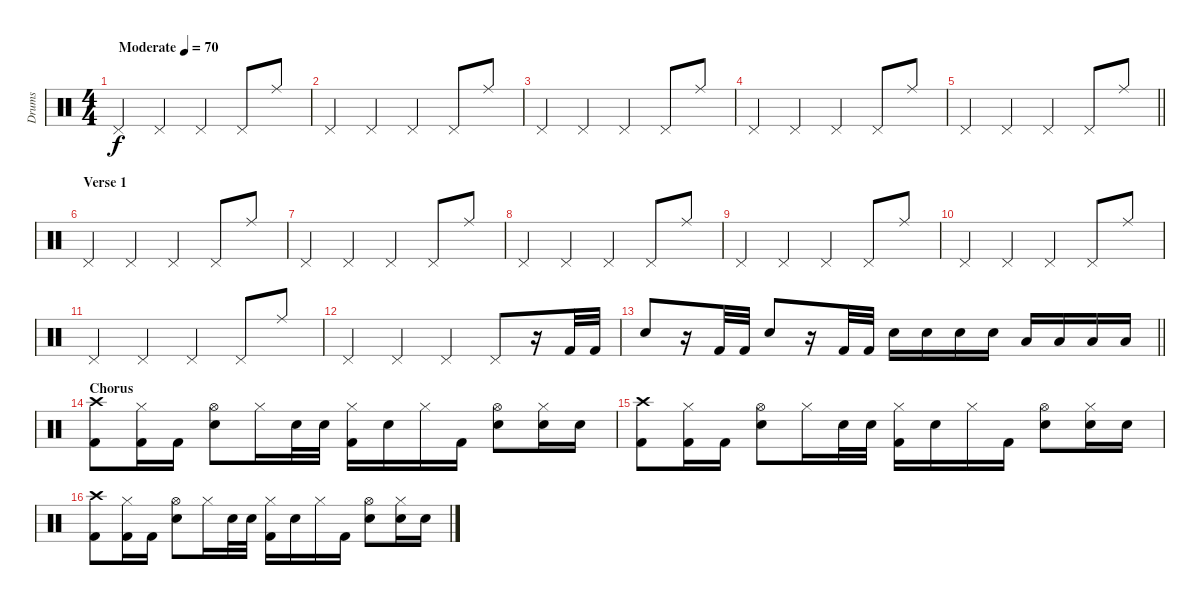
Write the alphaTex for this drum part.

\track ("Drums" "Drums") {instrument percussion}
\staff {score}
\articulation defaults
\ts (4 4)
\tempo (70 "Moderate")
\clef neutral
\ks c "Pedal Hi-Hat (hit)".4{dy f} "Pedal Hi-Hat (hit)".4 "Pedal Hi-Hat (hit)".4 "Pedal Hi-Hat (hit)".8 "Ride (middle)".8
|
"Pedal Hi-Hat (hit)".4 "Pedal Hi-Hat (hit)".4 "Pedal Hi-Hat (hit)".4 "Pedal Hi-Hat (hit)".8 "Ride (middle)".8 |
"Pedal Hi-Hat (hit)".4 "Pedal Hi-Hat (hit)".4 "Pedal Hi-Hat (hit)".4 "Pedal Hi-Hat (hit)".8 "Ride (middle)".8 |
"Pedal Hi-Hat (hit)".4 "Pedal Hi-Hat (hit)".4 "Pedal Hi-Hat (hit)".4 "Pedal Hi-Hat (hit)".8 "Ride (middle)".8 |
\barLineRight lightlight "Pedal Hi-Hat (hit)".4 "Pedal Hi-Hat (hit)".4 "Pedal Hi-Hat (hit)".4 "Pedal Hi-Hat (hit)".8 "Ride (middle)".8
|
\section ("" "Verse 1")
"Pedal Hi-Hat (hit)".4 "Pedal Hi-Hat (hit)".4 "Pedal Hi-Hat (hit)".4 "Pedal Hi-Hat (hit)".8 "Ride (middle)".8 |
"Pedal Hi-Hat (hit)".4 "Pedal Hi-Hat (hit)".4 "Pedal Hi-Hat (hit)".4 "Pedal Hi-Hat (hit)".8 "Ride (middle)".8 |
"Pedal Hi-Hat (hit)".4 "Pedal Hi-Hat (hit)".4 "Pedal Hi-Hat (hit)".4 "Pedal Hi-Hat (hit)".8 "Ride (middle)".8 |
"Pedal Hi-Hat (hit)".4 "Pedal Hi-Hat (hit)".4 "Pedal Hi-Hat (hit)".4 "Pedal Hi-Hat (hit)".8 "Ride (middle)".8 |
"Pedal Hi-Hat (hit)".4 "Pedal Hi-Hat (hit)".4 "Pedal Hi-Hat (hit)".4 "Pedal Hi-Hat (hit)".8 "Ride (middle)".8 |
"Pedal Hi-Hat (hit)".4 "Pedal Hi-Hat (hit)".4 "Pedal Hi-Hat (hit)".4 "Pedal Hi-Hat (hit)".8 "Ride (middle)".8 |
"Pedal Hi-Hat (hit)".4 "Pedal Hi-Hat (hit)".4 "Pedal Hi-Hat (hit)".4 "Pedal Hi-Hat (hit)".8 r.16 "Kick (hit) 2".32 "Kick (hit) 2".32 |
\barLineRight lightlight "Snare (hit) 2".8
r.16 "Kick (hit) 2".32 "Kick (hit) 2".32 "Snare (hit) 2".8 r.16 "Kick (hit) 2".32 "Kick (hit) 2".32 "Snare (hit) 2".16 "Snare (hit) 2".16 "Snare (hit) 2".16 "Snare (hit) 2".16 "Low Tom (hit)".16 "Low Tom (hit)".16 "Low Tom (hit)".16 "Low Tom (hit)".16 |
\section ("" "Chorus")
("Crash high (hit)" "Kick (hit) 2").8 ("Hi-Hat (closed)" "Kick (hit) 2").16 "Kick (hit) 2".16 ("Hi-Hat (open)" "Snare (hit) 2").8 "Hi-Hat (closed)".16 "Snare (hit) 2".32 "Snare (hit) 2".32 ("Hi-Hat (closed)" "Kick (hit) 2").16 "Snare (hit) 2".16 "Hi-Hat (closed)".16 "Kick (hit) 2".16 ("Hi-Hat (open)" "Snare (hit) 2").8 ("Hi-Hat (closed)" "Snare (hit) 2").16 "Snare (hit) 2".16 |
("Crash high (hit)" "Kick (hit) 2").8 ("Hi-Hat (closed)" "Kick (hit) 2").16 "Kick (hit) 2".16 ("Hi-Hat (open)" "Snare (hit) 2").8 "Hi-Hat (closed)".16 "Snare (hit) 2".32 "Snare (hit) 2".32 ("Hi-Hat (closed)" "Kick (hit) 2").16 "Snare (hit) 2".16 "Hi-Hat (closed)".16 "Kick (hit) 2".16 ("Hi-Hat (open)" "Snare (hit) 2").8 ("Hi-Hat (closed)" "Snare (hit) 2").16 "Snare (hit) 2".16 |
("Crash high (hit)" "Kick (hit) 2").8 ("Hi-Hat (closed)" "Kick (hit) 2").16 "Kick (hit) 2".16 ("Hi-Hat (open)" "Snare (hit) 2").8 "Hi-Hat (closed)".16 "Snare (hit) 2".32 "Snare (hit) 2".32 ("Hi-Hat (closed)" "Kick (hit) 2").16 "Snare (hit) 2".16 "Hi-Hat (closed)".16 "Kick (hit) 2".16 ("Hi-Hat (open)" "Snare (hit) 2").8 ("Hi-Hat (closed)" "Snare (hit) 2").16 "Snare (hit) 2".16
